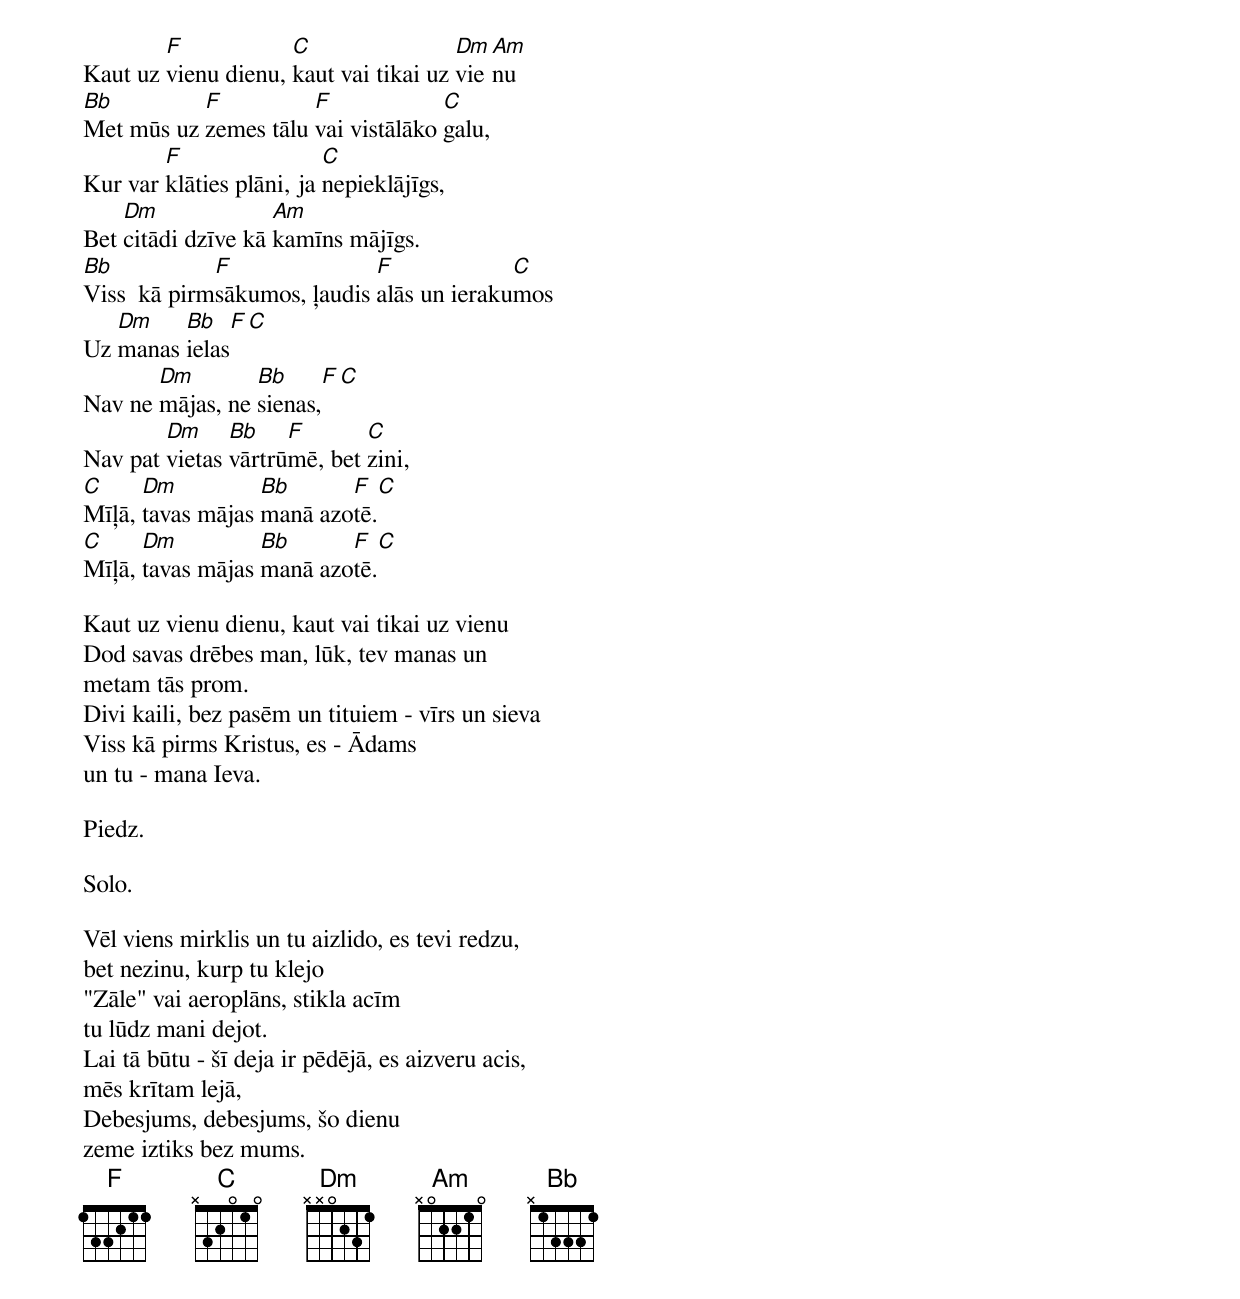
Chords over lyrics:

        F            C                 Dm Am
Kaut uz vienu dienu, kaut vai tikai uz vienu
Bb         F          F             C
Met mūs uz zemes tālu vai vistālāko galu,
        F                 C
Kur var klāties plāni, ja nepieklājīgs,
    Dm              Am
Bet citādi dzīve kā kamīns mājīgs.
Bb           F               F             C
Viss  kā pirmsākumos, ļaudis alās un ierakumos
   Dm    Bb    F   C
Uz manas ielas
       Dm        Bb     F   C
Nav ne mājas, ne sienas,
        Dm     Bb    F       C
Nav pat vietas vārtrūmē, bet zini,
C     Dm          Bb      F    C
Mīļā, tavas mājas manā azotē.
C     Dm          Bb      F    C
Mīļā, tavas mājas manā azotē.

Kaut uz vienu dienu, kaut vai tikai uz vienu
Dod savas drēbes man, lūk, tev manas un
metam tās prom.
Divi kaili, bez pasēm un tituiem - vīrs un sieva
Viss kā pirms Kristus, es - Ādams
un tu - mana Ieva.

Piedz.

Solo.

Vēl viens mirklis un tu aizlido, es tevi redzu,
bet nezinu, kurp tu klejo
"Zāle" vai aeroplāns, stikla acīm
tu lūdz mani dejot.
Lai tā būtu - šī deja ir pēdējā, es aizveru acis,
mēs krītam lejā,
Debesjums, debesjums, šo dienu
zeme iztiks bez mums.
